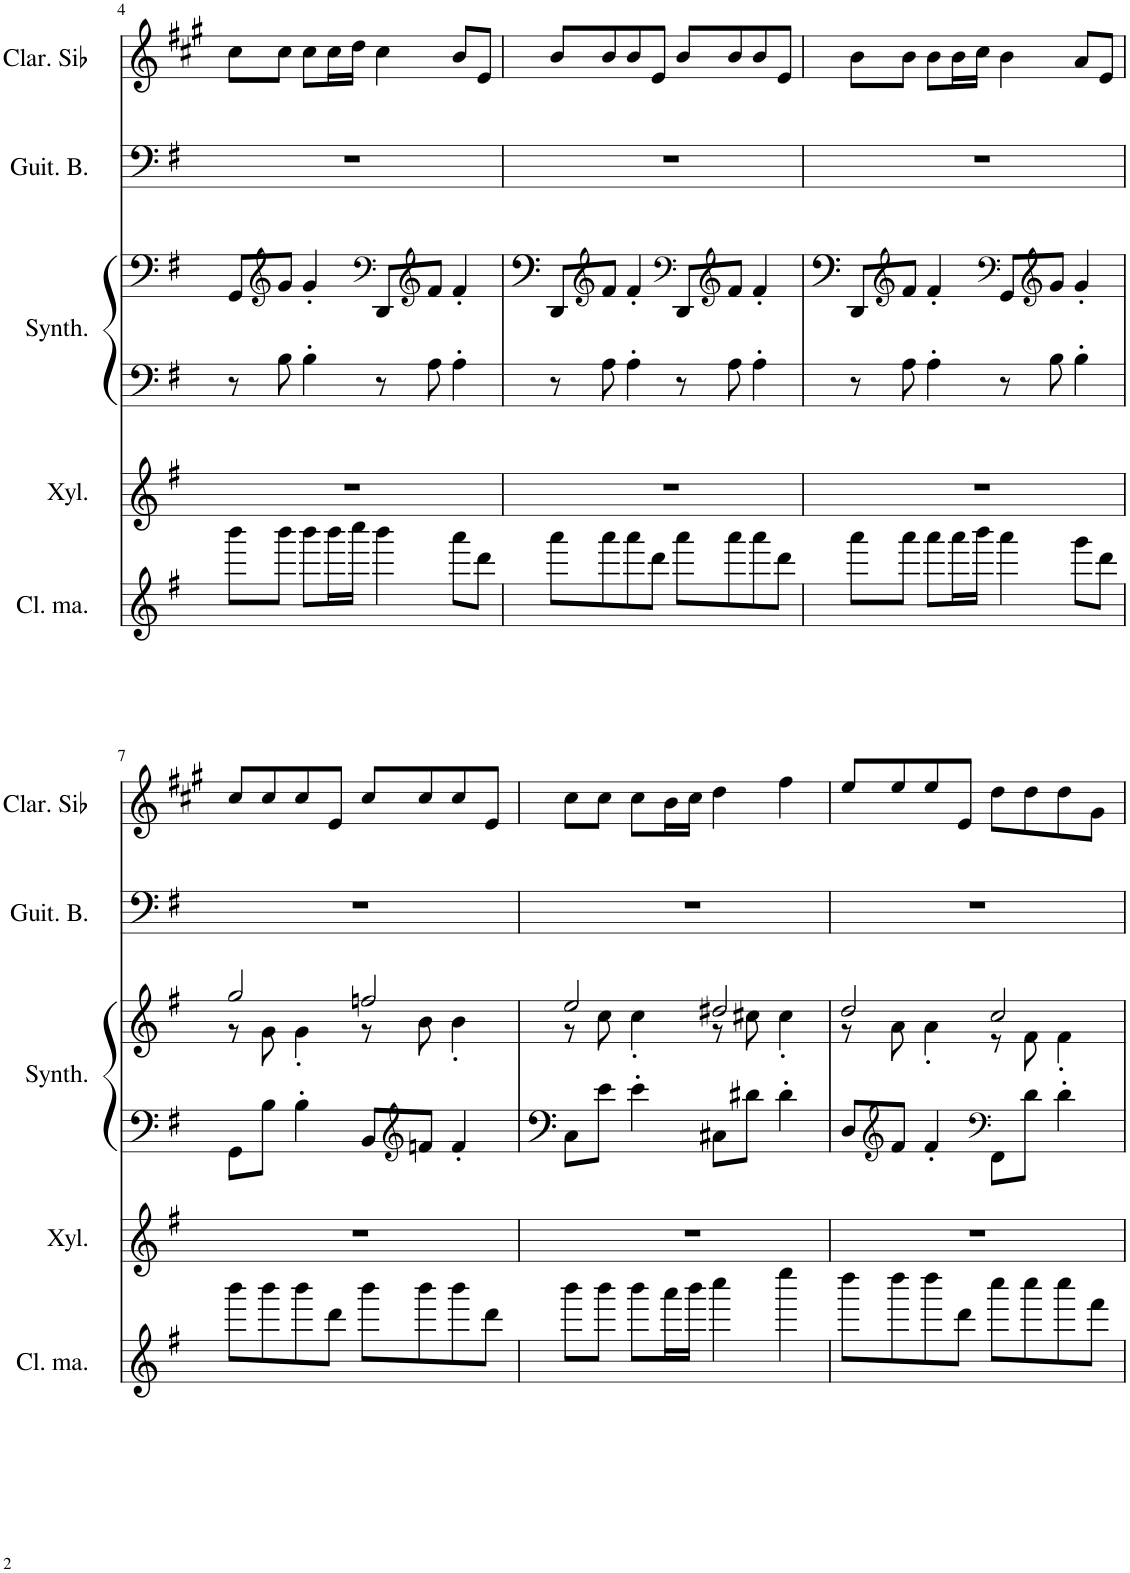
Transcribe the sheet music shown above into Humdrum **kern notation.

**kern	**kern	**kern	**kern	**kern	**kern
*part5	*part4	*part3	*part3	*part2	*part1
*staff6	*staff5	*staff4	*staff3	*staff2	*staff1
*I"Cloches à mains, Tinkle Bell	*I"Xylophone, Xylophone	*I"Synthétiseur de dents de scie, Lead 2 (sawtooth)	*	*I"Guitare Basse, Slap Bass 2	*I"Clarinette en Sib
*I'Cl. ma.	*I'Xyl.	*I'Synth.	*	*I'Guit. B.	*I'Clar. Sib
!!LO:PB:g=z
*clefG2	*clefG2	*clefF4	*clefG2	*clefF4	*clefG2
*	*Trd-7c-12	*	*	*Trd7c12	*Trd1c2
*k[f#]	*k[f#]	*k[f#]	*k[f#]	*k[f#]	*k[f#c#g#]
*M4/4	*M4/4	*M4/4	*M4/4	*M4/4	*M4/4
=4	=4	=4	=4	=4	=4
8bbb\L	1r	8r	8GG/L	1r	8cc#\L
*	*	*	*clefG2	*	*
8bbb\J	.	8B\	8g/J	.	8cc#\J
8bbb\L	.	4B'\	4g'/	.	8cc#\L
16bbb\L	.	.	.	.	16cc#\L
16cccc\JJ	.	.	.	.	16dd\JJ
*	*	*	*clefF4	*	*
4bbb\	.	8r	8DD/L	.	4cc#\
*	*	*	*clefG2	*	*
.	.	8A\	8f#/J	.	.
8aaa\L	.	4A'\	4f#'/	.	8b/L
8ddd\J	.	.	.	.	8e/J
=5	=5	=5	=5	=5	=5
8aaa\L	1r	8r	8DD/L	1r	8b/L
*	*	*	*clefG2	*	*
8aaa\	.	8A\	8f#/J	.	8b/
8aaa\	.	4A'\	4f#'/	.	8b/
8ddd\J	.	.	.	.	8e/J
*	*	*	*clefF4	*	*
8aaa\L	.	8r	8DD/L	.	8b/L
*	*	*	*clefG2	*	*
8aaa\	.	8A\	8f#/J	.	8b/
8aaa\	.	4A'\	4f#'/	.	8b/
8ddd\J	.	.	.	.	8e/J
=6	=6	=6	=6	=6	=6
8aaa\L	1r	8r	8DD/L	1r	8b\L
*	*	*	*clefG2	*	*
8aaa\J	.	8A\	8f#/J	.	8b\J
8aaa\L	.	4A'\	4f#'/	.	8b\L
16aaa\L	.	.	.	.	16b\L
16bbb\JJ	.	.	.	.	16cc#\JJ
*	*	*	*clefF4	*	*
4aaa\	.	8r	8GG/L	.	4b\
*	*	*	*clefG2	*	*
.	.	8B\	8g/J	.	.
8ggg\L	.	4B'\	4g'/	.	8a/L
8ddd\J	.	.	.	.	8e/J
!!LO:LB:g=z
=7	=7	=7	=7	=7	=7
*	*	*	*^	*	*
8bbb\L	1r	8GG\L	2gg/	8r	1r	8cc#/L
8bbb\	.	8B\J	.	8g\	.	8cc#/
8bbb\	.	4B'\	.	4g'\	.	8cc#/
8ddd\J	.	.	.	.	.	8e/J
8bbb\L	.	8BB/L	2ffn/	8r	.	8cc#/L
*	*	*clefG2	*	*	*	*
8bbb\	.	8fn/J	.	8b\	.	8cc#/
8bbb\	.	4f'/	.	4b'\	.	8cc#/
8ddd\J	.	.	.	.	.	8e/J
=8	=8	=8	=8	=8	=8	=8
8bbb\L	1r	8C\L	2ee/	8r	1r	8cc#\L
8bbb\J	.	8e\J	.	8cc\	.	8cc#\J
8bbb\L	.	4e'\	.	4cc'\	.	8cc#\L
16aaa\L	.	.	.	.	.	16b\L
16bbb\JJ	.	.	.	.	.	16cc#\JJ
4cccc\	.	8C#X\L	2dd#X/	8r	.	4dd\
.	.	8d#X\J	.	8cc#X\	.	.
4eeee\	.	4d#'\	.	4cc#'\	.	4ff#\
=9	=9	=9	=9	=9	=9	=9
8dddd\L	1r	8D/L	2dd/	8r	1r	8ee/L
*	*	*clefG2	*	*	*	*
8dddd\	.	8f#/J	.	8a\	.	8ee/
8dddd\	.	4f#'/	.	4a'\	.	8ee/
8ddd\J	.	.	.	.	.	8e/J
*	*	*clefF4	*	*	*	*
8cccc\L	.	8FF#\L	2cc/	8r	.	8dd\L
8cccc\	.	8d\J	.	8f#\	.	8dd\
8cccc\	.	4d'\	.	4f#'\	.	8dd\
8fff#\J	.	.	.	.	.	8g#\J
*	*	*	*v	*v	*	*
=	=	=	=	=	=
*-	*-	*-	*-	*-	*-
